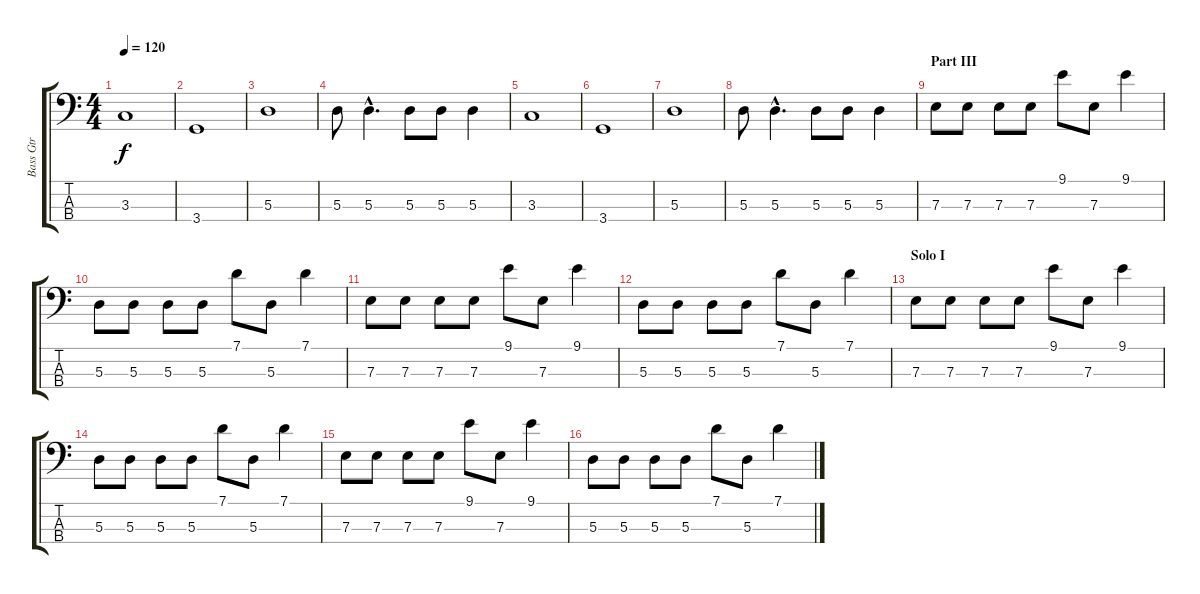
\track ("Bass Gtr" "Bass Gtr") {instrument electricbassfinger}
\staff {score tabs}
\tuning (G2 D2 A1 E1) {hide}
\ts (4 4)
\tempo 120
\clef f4
\ks c
3.3.1{dy f} |
3.4.1 |
5.3.1 |
5.3.8 5.3{hac}.4{d} 5.3.8 5.3.8 5.3.4 |
3.3.1 |
3.4.1 |
5.3.1 |
5.3.8 5.3{hac}.4{d} 5.3.8 5.3.8 5.3.4 |
\section ("" "Part III")
7.3.8 7.3.8 7.3.8 7.3.8 9.1.8 7.3.8 9.1.4 |
5.3.8 5.3.8 5.3.8 5.3.8 7.1.8 5.3.8 7.1.4 |
7.3.8 7.3.8 7.3.8 7.3.8 9.1.8 7.3.8 9.1.4 |
5.3.8 5.3.8 5.3.8 5.3.8 7.1.8 5.3.8 7.1.4 |
\section ("" "Solo I")
7.3.8{volume 12} 7.3.8 7.3.8 7.3.8 9.1.8 7.3.8 9.1.4 |
5.3.8 5.3.8 5.3.8 5.3.8 7.1.8 5.3.8 7.1.4 |
7.3.8 7.3.8 7.3.8 7.3.8 9.1.8 7.3.8 9.1.4 |
5.3.8 5.3.8 5.3.8 5.3.8 7.1.8 5.3.8 7.1.4
